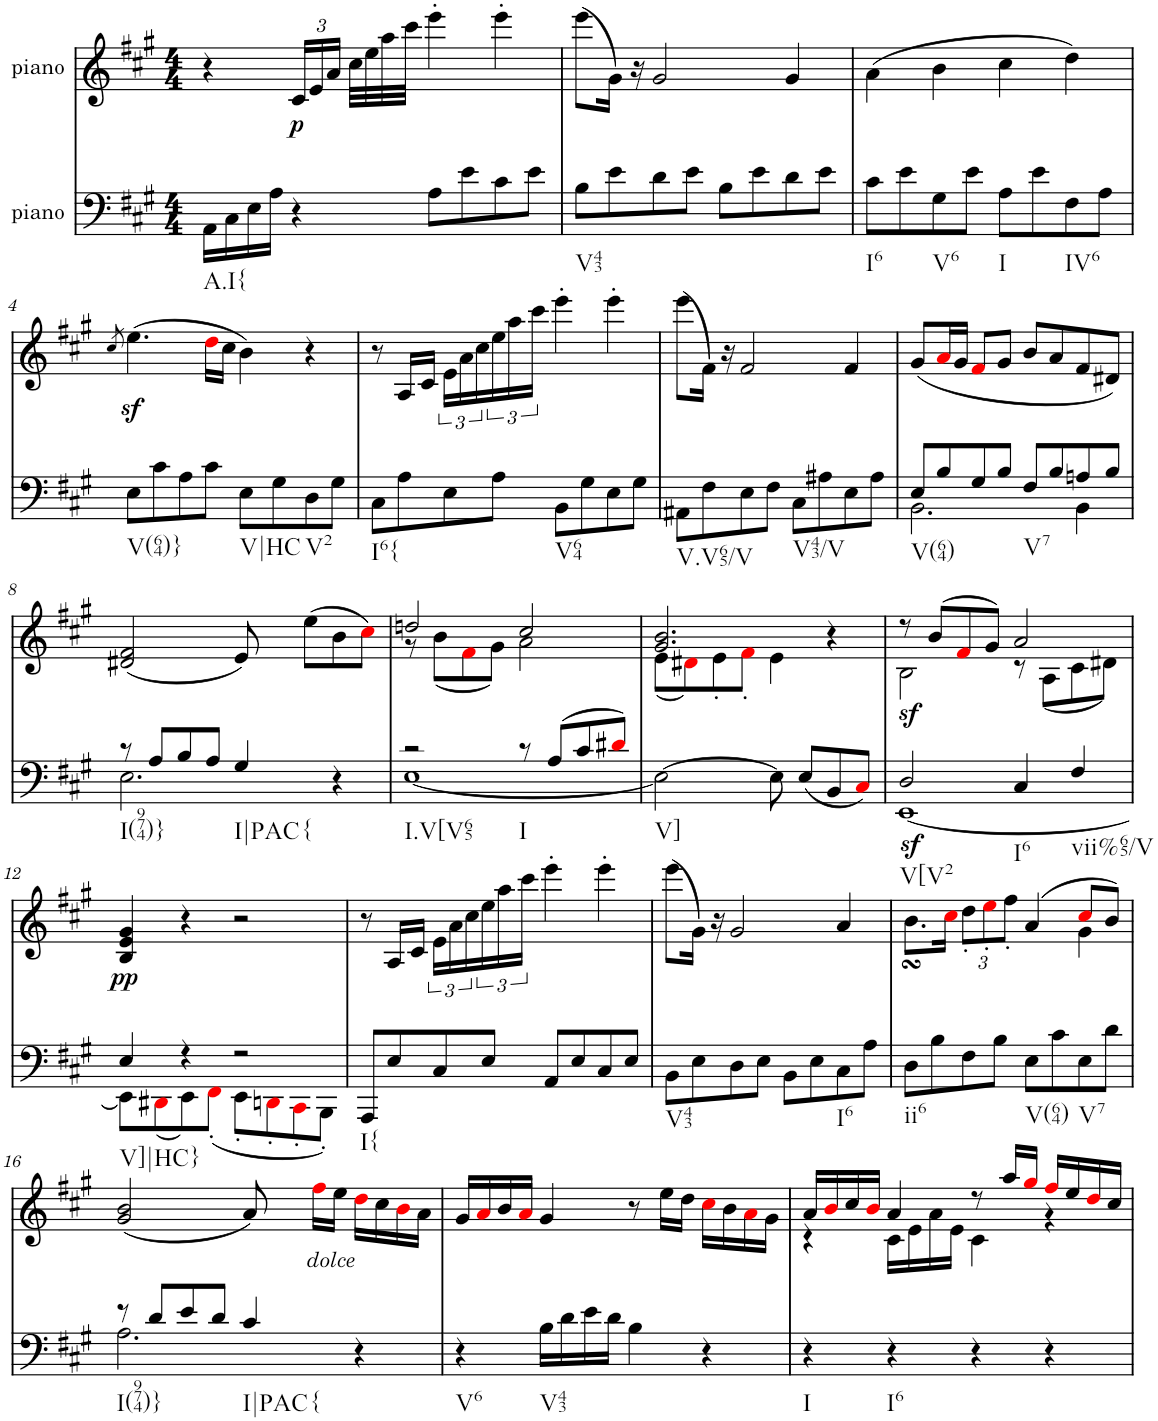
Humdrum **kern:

**kern	**dynam	**harte	**kern	**dynam
*part2	*part2	*part2	*part1	*part1
*staff2	*staff2	*	*staff1	*staff1
*I"piano	*	*	*I"piano	*
*I'Pno	*	*	*I'Pno	*
*clefF4	*	*	*clefG2	*
*k[f#c#g#]	*	*	*k[f#c#g#]	*
*A:	*	*	*A:	*
*M4/4	*	*	*M4/4	*
=1	=1	=1	=1	=1
16AA\LL	.	.	4r	.
16C#\	.	.	.	.
16E\	.	.	.	.
16A\JJ	.	.	.	.
*	*	*	*Xbrackettup	*
!	!	!	!	!LO:DY:b
4r	.	.	24c#/LL	p
.	.	.	24e/	.
.	.	.	24a/JJ	.
.	.	.	32cc#\LLL	.
.	.	.	32ee\	.
.	.	.	32aa\	.
.	.	.	32ccc#\JJJ	.
8A\L	.	.	4eee'\	.
8e\	.	.	.	.
8c#\	.	.	4eee'\	.
8e\J	.	.	.	.
=2	=2	=2	=2	=2
8B\L	.	.	(8eee\L	.
8e\	.	.	16g#\Jk)	.
.	.	.	16r	.
8d\	.	.	2g#/	.
8e\J	.	.	.	.
8B\L	.	.	.	.
8e\	.	.	.	.
8d\	.	.	4g#/	.
8e\J	.	.	.	.
=3	=3	=3	=3	=3
8c#\L	.	.	(4a\	.
8e\	.	.	.	.
8G#\	.	.	4b\	.
8e\J	.	.	.	.
8A\L	.	.	4cc#\	.
8e\	.	.	.	.
8F#\	.	.	4dd\)	.
8A\J	.	.	.	.
!!LO:LB:g=z
=4	=4	=4	=4	=4
.	.	.	8qcc#/	.
8E\L	.	.	(4.eez<\	.
8c#\	.	.	.	.
8A\	.	.	.	.
8c#\J	.	.	16ddi\LL	.
.	.	.	16cc#\JJ	.
8E\L	.	.	4b\)	.
8G#\	.	.	.	.
8D\	.	.	4r	.
8G#\J	.	.	.	.
=5	=5	=5	=5	=5
8C#\L	.	.	8r	.
8A\	.	.	16A/LL	.
.	.	.	16c#/JJ	.
*	*	*	*brackettup	*
8E\	.	.	24e\LL	.
.	.	.	24a\	.
.	.	.	24cc#\	.
8A\J	.	.	24ee\	.
.	.	.	24aa\	.
.	.	.	24ccc#\JJ	.
8BB\L	.	.	4eee'\	.
8G#\	.	.	.	.
8E\	.	.	4eee'\	.
8G#\J	.	.	.	.
=6	=6	=6	=6	=6
8AA#X\L	.	.	(8eee\L	.
8F#\	.	.	16f#\Jk)	.
.	.	.	16r	.
8E\	.	.	2f#/	.
8F#\J	.	.	.	.
8C#\L	.	.	.	.
8A#X\	.	.	.	.
8E\	.	.	4f#/	.
8A#\J	.	.	.	.
=7	=7	=7	=7	=7
*^	*	*	*	*
8E/L	2.BB\	.	.	(8g#/L	.
8B/	.	.	.	16ai/L	.
.	.	.	.	16g#/JJ	.
8G#/	.	.	.	8f#i/L	.
8B/J	.	.	.	8g#/J	.
8F#/L	.	.	.	8b/L	.
8B/	.	.	.	8a/	.
8An/	4BB\	.	.	8f#/	.
8B/J	.	.	.	8d#X/J)	.
!!LO:LB:g=z
=8	=8	=8	=8	=8	=8
8r	2.E\	.	.	(2d#X/ 2f#/	.
8A/L	.	.	.	.	.
8B/	.	.	.	.	.
8A/J	.	.	.	.	.
!	!	!	!LO:H:kt={	!	!
4G#/	.	.	N	8e/)	.
.	.	.	.	(8ee\L	.
4r	4ryy	.	.	8b\	.
.	.	.	.	8cc#i\J)	.
=9	=9	=9	=9	=9	=9
*	*	*	*	*^	*
2r	[1E	.	.	2ddn/	8r	.
.	.	.	.	.	(8b\L	.
.	.	.	.	.	8f#i\	.
.	.	.	.	.	8g#\J)	.
8r	.	.	.	2cc#/	2a\	.
(8A/L	.	.	.	.	.	.
8c#/	.	.	.	.	.	.
8d#Xi/J)	.	.	.	.	.	.
*v	*v	*	*	*	*	*
=10	=10	=10	=10	=10	=10
2E\_	.	.	2.g#/ 2.b/	(8e\L	.
.	.	.	.	8d#Xi\)	.
.	.	.	.	8e'\	.
.	.	.	.	8f#'i\J	.
8E\]	.	.	.	4e\	.
(8E/L	.	.	.	.	.
8BB/	.	.	4r	4ryy	.
8C#i/J)	.	.	.	.	.
=11	=11	=11	=11	=11	=11
*^	*	*	*	*	*
!	!	!LO:DY:a	!	!	!	!
!	!	!LO:DY:n=1:b	!	!	!	!
2D/	[1EE	sf sf	.	8r	2B\	.
.	.	.	.	(8b/L	.	.
.	.	.	.	8f#i/	.	.
.	.	.	.	8g#/J)	.	.
4C#/	.	.	.	2a/	8r	.
.	.	.	.	.	(<8A\L	.
4F#/	.	.	.	.	8c#\	.
.	.	.	.	.	8d#X\J)	.
!!LO:LB:g=z
=12	=12	=12	=12	=12	=12	=12
!	!	!	!	!	!	!LO:DY:b
*	*	*	*	*v	*v	*
4E/	8EE\L]	.	.	4B/ 4e/ 4g#/	pp
.	(8DD#Xi\	.	.	.	.
4r	8EE\)	.	.	4r	.
.	(8FF#'i\J	.	.	.	.
2r	8EE'\L	.	.	2r	.
.	8DDn'i\	.	.	.	.
.	8CC#'i\	.	.	.	.
.	8BBB'\J)	.	.	.	.
*v	*v	*	*	*	*
=13	=13	=13	=13	=13
8AAA/L	.	.	8r	.
8E/	.	.	16A/LL	.
.	.	.	16c#/JJ	.
8C#/	.	.	24e\LL	.
.	.	.	24a\	.
.	.	.	24cc#\	.
8E/J	.	.	24ee\	.
.	.	.	24aa\	.
.	.	.	24ccc#\JJ	.
8AA/L	.	.	4eee'\	.
8E/	.	.	.	.
8C#/	.	.	4eee'\	.
8E/J	.	.	.	.
=14	=14	=14	=14	=14
8BB\L	.	.	(8eee\L	.
8E\	.	.	16g#\Jk)	.
.	.	.	16r	.
8D\	.	.	2g#/	.
8E\J	.	.	.	.
8BB\L	.	.	.	.
8E\	.	.	.	.
8C#\	.	.	4a/	.
8A\J	.	.	.	.
=15	=15	=15	=15	=15
*	*	*	*^	*
8D\L	.	.	2ryy	8.bsSSS\L	.
8B\	.	.	.	.	.
.	.	.	.	16cc#i\Jk	.
*	*	*	*	*Xbrackettup	*
8F#\	.	.	.	12dd'\L	.
.	.	.	.	12ee'i\	.
8B\J	.	.	.	.	.
.	.	.	.	12ff#'\J	.
8E\L	.	.	(4a/	4ryy	.
8c#\	.	.	.	.	.
8E\	.	.	8cc#i/L	4g#\	.
8d\J	.	.	8b/J)	.	.
*	*	*	*v	*v	*
!!LO:LB:g=z
=16	=16	=16	=16	=16
*^	*	*	*	*
8r	2.A\	.	.	(2g#/ 2b/	.
8d/L	.	.	.	.	.
8e/	.	.	.	.	.
8d/J	.	.	.	.	.
!	!	!	!LO:H:kt={	!	!
4c#/	.	.	N	8a/)	.
.	.	.	.	16ff#i\LL	.
!	!	!	!	!	!LO:DY:b
.	.	.	.	16ee\JJ	other-dynamics
4r	4ryy	.	.	16ddi\LL	.
.	.	.	.	16cc#\	.
.	.	.	.	16bi\	.
.	.	.	.	16a\JJ	.
*v	*v	*	*	*	*
=17	=17	=17	=17	=17
4r	.	.	16g#/LL	.
.	.	.	16ai/	.
.	.	.	16b/	.
.	.	.	16ai/JJ	.
16B\LL	.	.	4g#/	.
16d\	.	.	.	.
16e\	.	.	.	.
16d\JJ	.	.	.	.
4B\	.	.	8r	.
.	.	.	16ee\LL	.
.	.	.	16dd\JJ	.
4r	.	.	16cc#i\LL	.
.	.	.	16b\	.
.	.	.	16ai\	.
.	.	.	16g#\JJ	.
=18	=18	=18	=18	=18
*	*	*	*^	*
4r	.	.	16a/LL	4r	.
.	.	.	16bi/	.	.
.	.	.	16cc#/	.	.
.	.	.	16bi/JJ	.	.
4r	.	.	4a/	16c#\LL	.
.	.	.	.	16e\	.
.	.	.	.	16a\	.
.	.	.	.	16e\JJ	.
4r	.	.	8r	4c#\	.
.	.	.	16aa/LL	.	.
.	.	.	16gg#i/JJ	.	.
4r	.	.	16ff#i/LL	4r	.
.	.	.	16ee/	.	.
.	.	.	16ddi/	.	.
.	.	.	16cc#/JJ	.	.
*	*	*	*v	*v	*
=	=	=	=	=
*-	*-	*-	*-	*-
